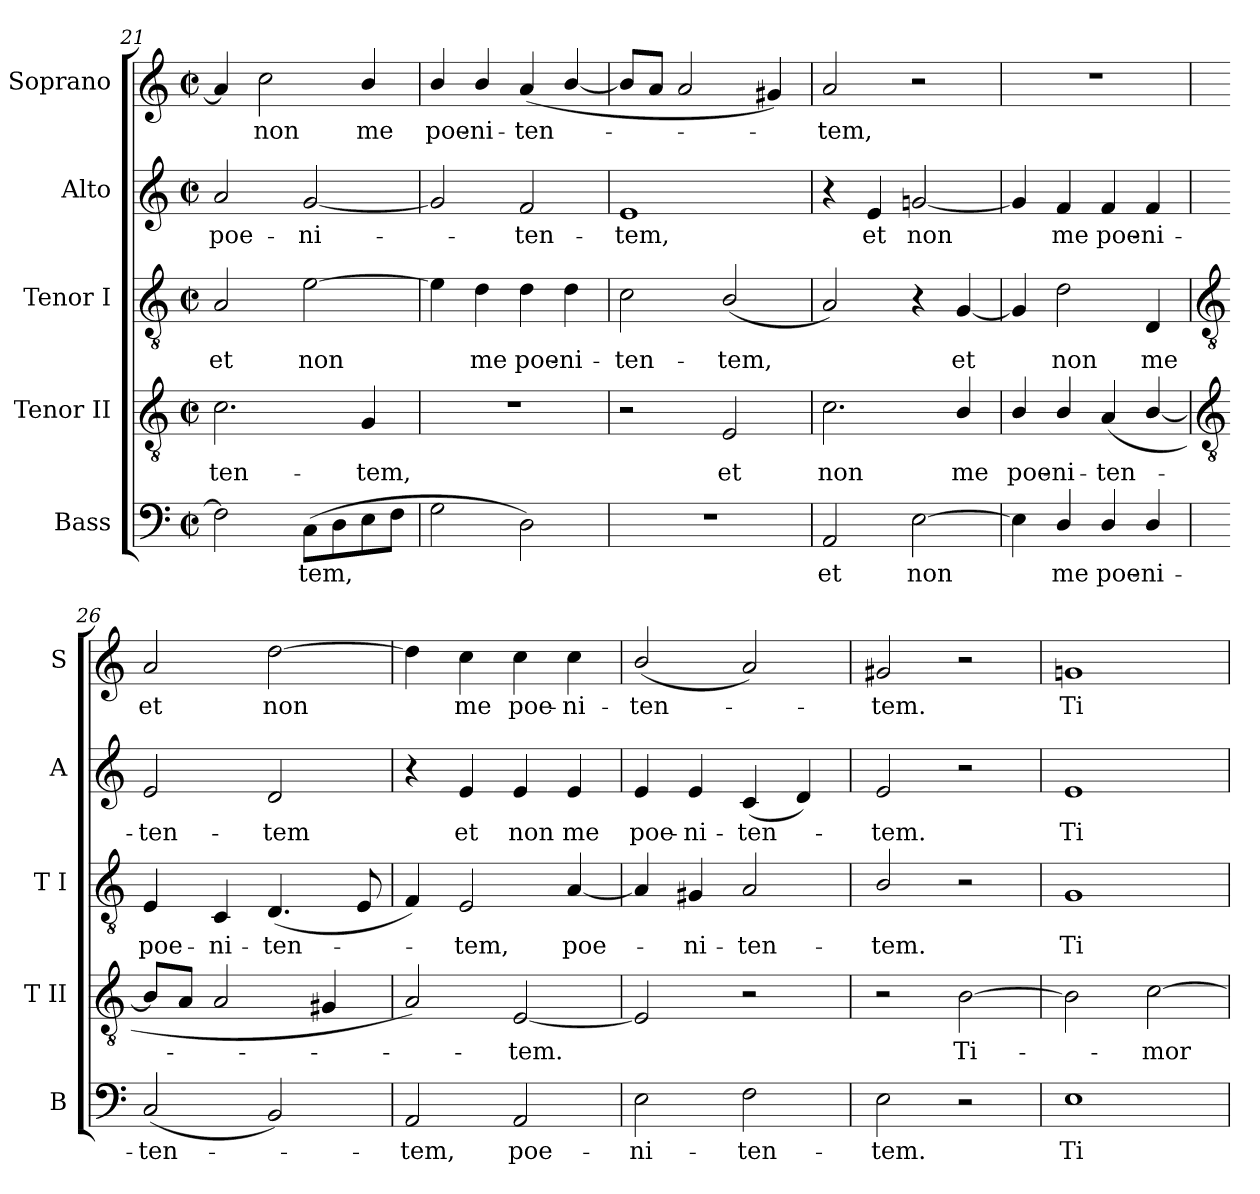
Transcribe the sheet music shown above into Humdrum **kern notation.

**kern	**text	**kern	**text	**kern	**text	**kern	**text	**kern	**text
*part5	*part5	*part4	*part4	*part3	*part3	*part2	*part2	*part1	*part1
*staff5	*staff5	*staff4	*staff4	*staff3	*staff3	*staff2	*staff2	*staff1	*staff1
*I"Bass	*	*I"Tenor II	*	*I"Tenor I	*	*I"Alto	*	*I"Soprano	*
*I'B	*	*I'T II	*	*I'T I	*	*I'A	*	*I'S	*
*clefF4	*	*clefGv2	*	*clefGv2	*	*clefG2	*	*clefG2	*
*k[]	*	*k[]	*	*k[]	*	*k[]	*	*k[]	*
*C:	*	*C:	*	*C:	*	*C:	*	*C:	*
*M2/2	*	*M2/2	*	*M2/2	*	*M2/2	*	*M2/2	*
*met(c|)	*	*met(c|)	*	*met(c|)	*	*met(c|)	*	*met(c|)	*
=21	=21	=21	=21	=21	=21	=21	=21	=21	=21
!	!	!	!LO:LY:b	!	!LO:LY:b	!	!LO:LY:b	!	!
2F]	.	2.c	-ten-	2A	et	2a	poe-	4a]	.
!	!	!	!	!	!	!	!	!	!LO:LY:b
.	.	.	.	.	.	.	.	2cc	non
!	!LO:LY:b	!	!	!	!LO:LY:b	!	!LO:LY:b	!	!
(>8CL	tem,	.	.	[2e	non	[2g	-ni-	.	.
8D	.	.	.	.	.	.	.	.	.
!	!	!	!LO:LY:b	!	!	!	!	!	!LO:LY:b
8E	.	4G	-tem,	.	.	.	.	4b/	me
8FJ	.	.	.	.	.	.	.	.	.
=22	=22	=22	=22	=22	=22	=22	=22	=22	=22
!	!	!	!	!	!	!	!	!	!LO:LY:b
2G	.	1r	.	4e]	.	2g]	.	4b/	poe-
!	!	!	!	!	!LO:LY:b	!	!	!	!LO:LY:b
.	.	.	.	4d	me	.	.	4b/	-ni-
!	!	!	!	!	!LO:LY:b	!	!LO:LY:b	!	!LO:LY:b
2D)	.	.	.	4d	poe-	2f	ten-	(<4a	-ten-
!	!	!	!	!	!LO:LY:b	!	!	!	!
.	.	.	.	4d	-ni-	.	.	[4b/	.
=23	=23	=23	=23	=23	=23	=23	=23	=23	=23
!	!	!	!	!	!LO:LY:b	!	!LO:LY:b	!	!
1r	.	2r	.	2c	-ten-	1e	-tem,	8bL]	.
.	.	.	.	.	.	.	.	8aJ	.
.	.	.	.	.	.	.	.	2a	.
!	!	!	!LO:LY:b	!	!LO:LY:b	!	!	!	!
.	.	2E	et	(<2B/	-tem,	.	.	.	.
.	.	.	.	.	.	.	.	4g#X)	.
=24	=24	=24	=24	=24	=24	=24	=24	=24	=24
!	!LO:LY:b	!	!LO:LY:b	!	!	!	!	!	!LO:LY:b
2AA	et	2.c	non	2A)	.	4r	.	2a	tem,
!	!	!	!	!	!	!	!LO:LY:b	!	!
.	.	.	.	.	.	4e	et	.	.
!	!LO:LY:b	!	!	!	!	!	!LO:LY:b	!	!
[2E	non	.	.	4r	.	[2gn	non	2r	.
!	!	!	!LO:LY:b	!	!LO:LY:b	!	!	!	!
.	.	4B/	me	[4G	et	.	.	.	.
=25	=25	=25	=25	=25	=25	=25	=25	=25	=25
!	!	!	!LO:LY:b	!	!	!	!	!	!
4E]	.	4B/	poe-	4G]	.	4g]	.	1r	.
!	!LO:LY:b	!	!LO:LY:b	!	!LO:LY:b	!	!LO:LY:b	!	!
4D/	me	4B/	-ni-	2d	non	4f	me	.	.
!	!LO:LY:b	!	!LO:LY:b	!	!	!	!LO:LY:b	!	!
4D/	poe-	(<4A	-ten-	.	.	4f	poe-	.	.
!	!LO:LY:b	!	!	!	!LO:LY:b	!	!LO:LY:b	!	!
4D/	-ni-	[4B/	.	4D	me	4f	-ni-	.	.
!!LO:LB:g=z
=26	=26	=26	=26	=26	=26	=26	=26	=26	=26
*	*	*clefGv2	*	*clefGv2	*	*	*	*	*
!	!LO:LY:b	!	!	!	!LO:LY:b	!	!LO:LY:b	!	!LO:LY:b
(<2C	-ten-	8BL]	.	4E	poe-	2e	-ten-	2a	et
.	.	8AJ	.	.	.	.	.	.	.
!	!	!	!	!	!LO:LY:b	!	!	!	!
.	.	2A	.	4C	-ni-	.	.	.	.
!	!	!	!	!	!LO:LY:b	!	!LO:LY:b	!	!LO:LY:b
2BB)	.	.	.	(<4.D	-ten-	2d	-tem	[2dd	non
.	.	4G#X	.	.	.	.	.	.	.
.	.	.	.	8E	.	.	.	.	.
=27	=27	=27	=27	=27	=27	=27	=27	=27	=27
!	!LO:LY:b	!	!	!	!	!	!	!	!
2AA	tem,	2A)	.	4F)	.	4r	.	4dd]	.
!	!	!	!	!	!LO:LY:b	!	!LO:LY:b	!	!LO:LY:b
.	.	.	.	2E	tem,	4e	et	4cc	me
!	!LO:LY:b	!	!LO:LY:b	!	!	!	!LO:LY:b	!	!LO:LY:b
2AA	poe-	[2E	tem.	.	.	4e	non	4cc	poe-
!	!	!	!	!	!LO:LY:b	!	!LO:LY:b	!	!LO:LY:b
.	.	.	.	[4A	poe-	4e	me	4cc	-ni-
=28	=28	=28	=28	=28	=28	=28	=28	=28	=28
!	!LO:LY:b	!	!	!	!	!	!LO:LY:b	!	!LO:LY:b
2E	-ni-	2E]	.	4A]	.	4e	poe-	(<2b/	-ten-
!	!	!	!	!	!LO:LY:b	!	!LO:LY:b	!	!
.	.	.	.	4G#X	ni-	4e	-ni-	.	.
!	!LO:LY:b	!	!	!	!LO:LY:b	!	!LO:LY:b	!	!
2F	-ten-	2r	.	2A	-ten-	(<4c	-ten-	2a)	.
.	.	.	.	.	.	4d)	.	.	.
=29	=29	=29	=29	=29	=29	=29	=29	=29	=29
!	!LO:LY:b	!	!	!	!LO:LY:b	!	!LO:LY:b	!	!LO:LY:b
2E	-tem.	2r	.	2B/	-tem.	2e	tem.	2g#X	tem.
!	!	!	!LO:LY:b	!	!	!	!	!	!
2r	.	[2B	Ti-	2r	.	2r	.	2r	.
=30	=30	=30	=30	=30	=30	=30	=30	=30	=30
!	!LO:LY:b	!	!	!	!LO:LY:b	!	!LO:LY:b	!	!LO:LY:b
1E	Ti-	2B]	.	1G	Ti-	1e	Ti-	1gn	Ti-
!	!	!	!LO:LY:b	!	!	!	!	!	!
.	.	[2c	mor	.	.	.	.	.	.
=	=	=	=	=	=	=	=	=	=
*-	*-	*-	*-	*-	*-	*-	*-	*-	*-
